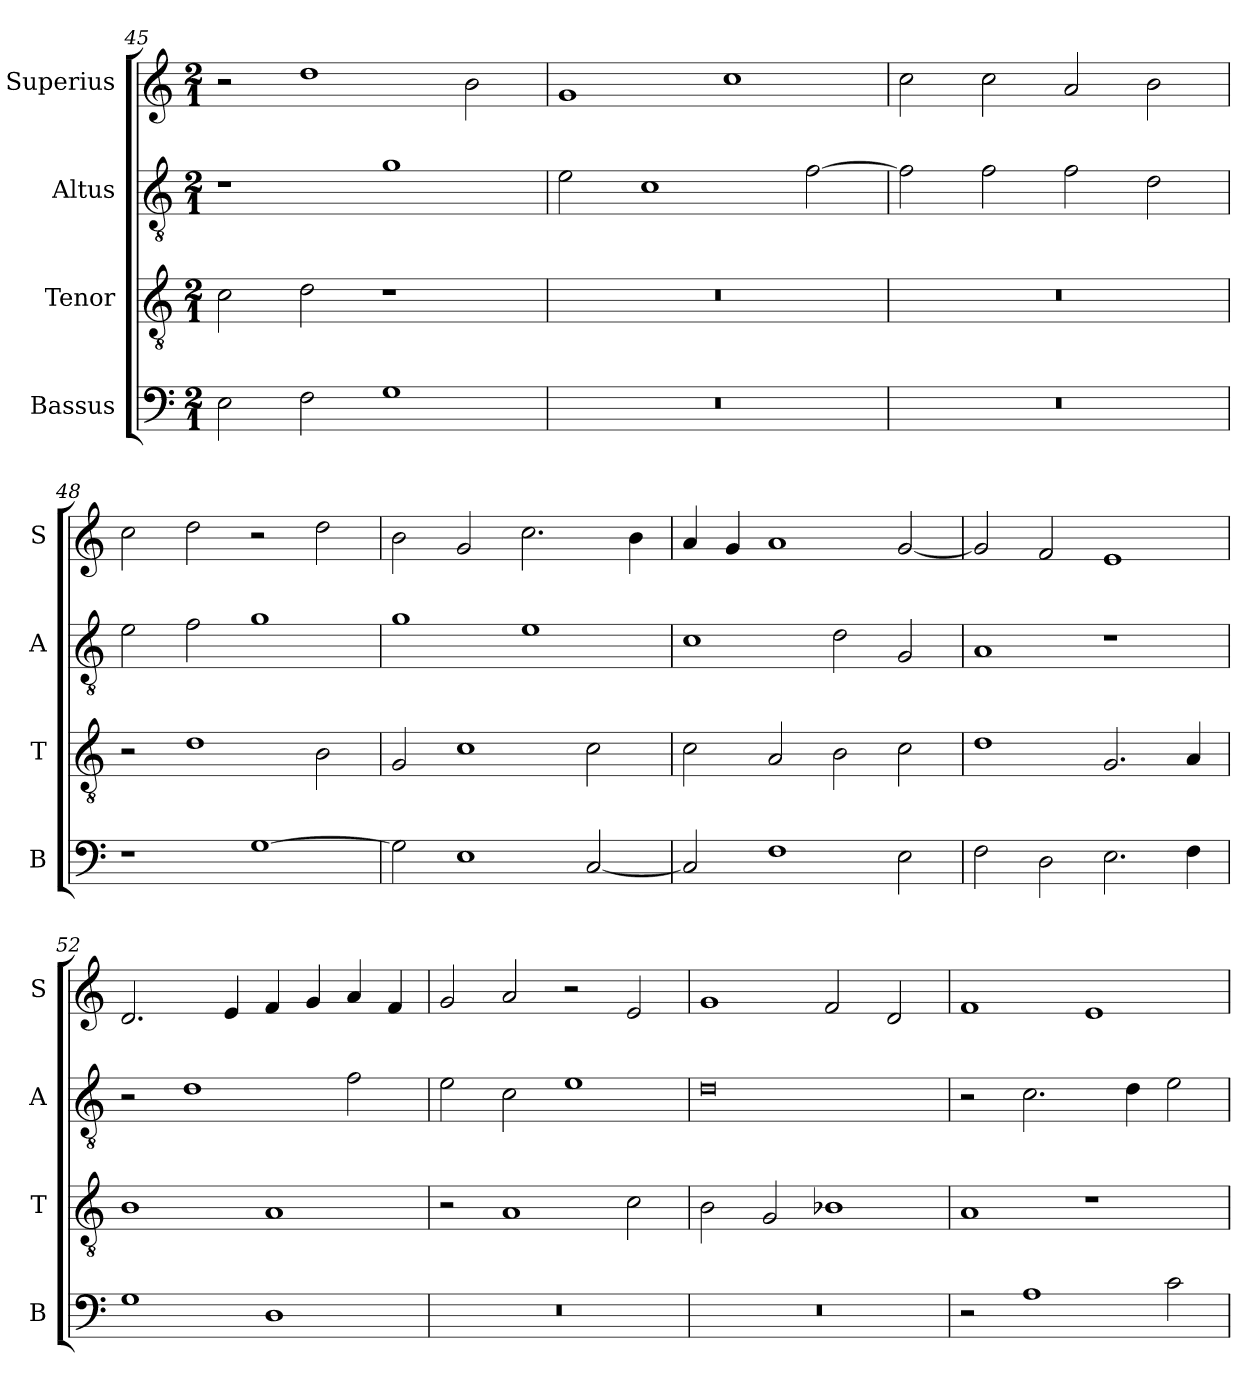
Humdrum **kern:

**kern	**kern	**kern	**kern
*part4	*part3	*part2	*part1
*staff4	*staff3	*staff2	*staff1
*I"Bassus	*I"Tenor	*I"Altus	*I"Superius
*I'B	*I'T	*I'A	*I'S
*clefF4	*clefGv2	*clefGv2	*clefG2
*k[]	*k[]	*k[]	*k[]
*C:	*C:	*C:	*C:
*M2/1	*M2/1	*M2/1	*M2/1
=45	=45	=45	=45
2E	2c	1r	2r
2F	2d	.	1dd
1G	1r	1g	.
.	.	.	2b
=46	=46	=46	=46
0r	0r	2e	1g
.	.	1c	.
.	.	.	1cc
.	.	[2f	.
=47	=47	=47	=47
0r	0r	2f]	2cc
.	.	2f	2cc
.	.	2f	2a
.	.	2d	2b
=48	=48	=48	=48
1r	2r	2e	2cc
.	1d	2f	2dd
[1G	.	1g	2r
.	2B	.	2dd
=49	=49	=49	=49
2G]	2G	1g	2b
1E	1c	.	2g
.	.	1e	2.cc
[2C	2c	.	.
.	.	.	4b
=50	=50	=50	=50
2C]	2c	1c	4a
.	.	.	4g
1F	2A	.	1a
.	2B	2d	.
2E	2c	2G	[2g
=51	=51	=51	=51
2F	1d	1A	2g]
2D	.	.	2f
2.E	2.G	1r	1e
4F	4A	.	.
=52	=52	=52	=52
1G	1B	2r	2.d
.	.	1d	.
.	.	.	4e
1D	1A	.	4f
.	.	.	4g
.	.	2f	4a
.	.	.	4f
=53	=53	=53	=53
0r	2r	2e	2g
.	1A	2c	2a
.	.	1e	2r
.	2c	.	2e
=54	=54	=54	=54
0r	2B	0d	1g
.	2G	.	.
.	1B-X	.	2f
.	.	.	2d
=55	=55	=55	=55
2r	1A	2r	1f
1A	.	2.c	.
.	1r	.	1e
.	.	4d	.
2c	.	2e	.
=	=	=	=
*-	*-	*-	*-
